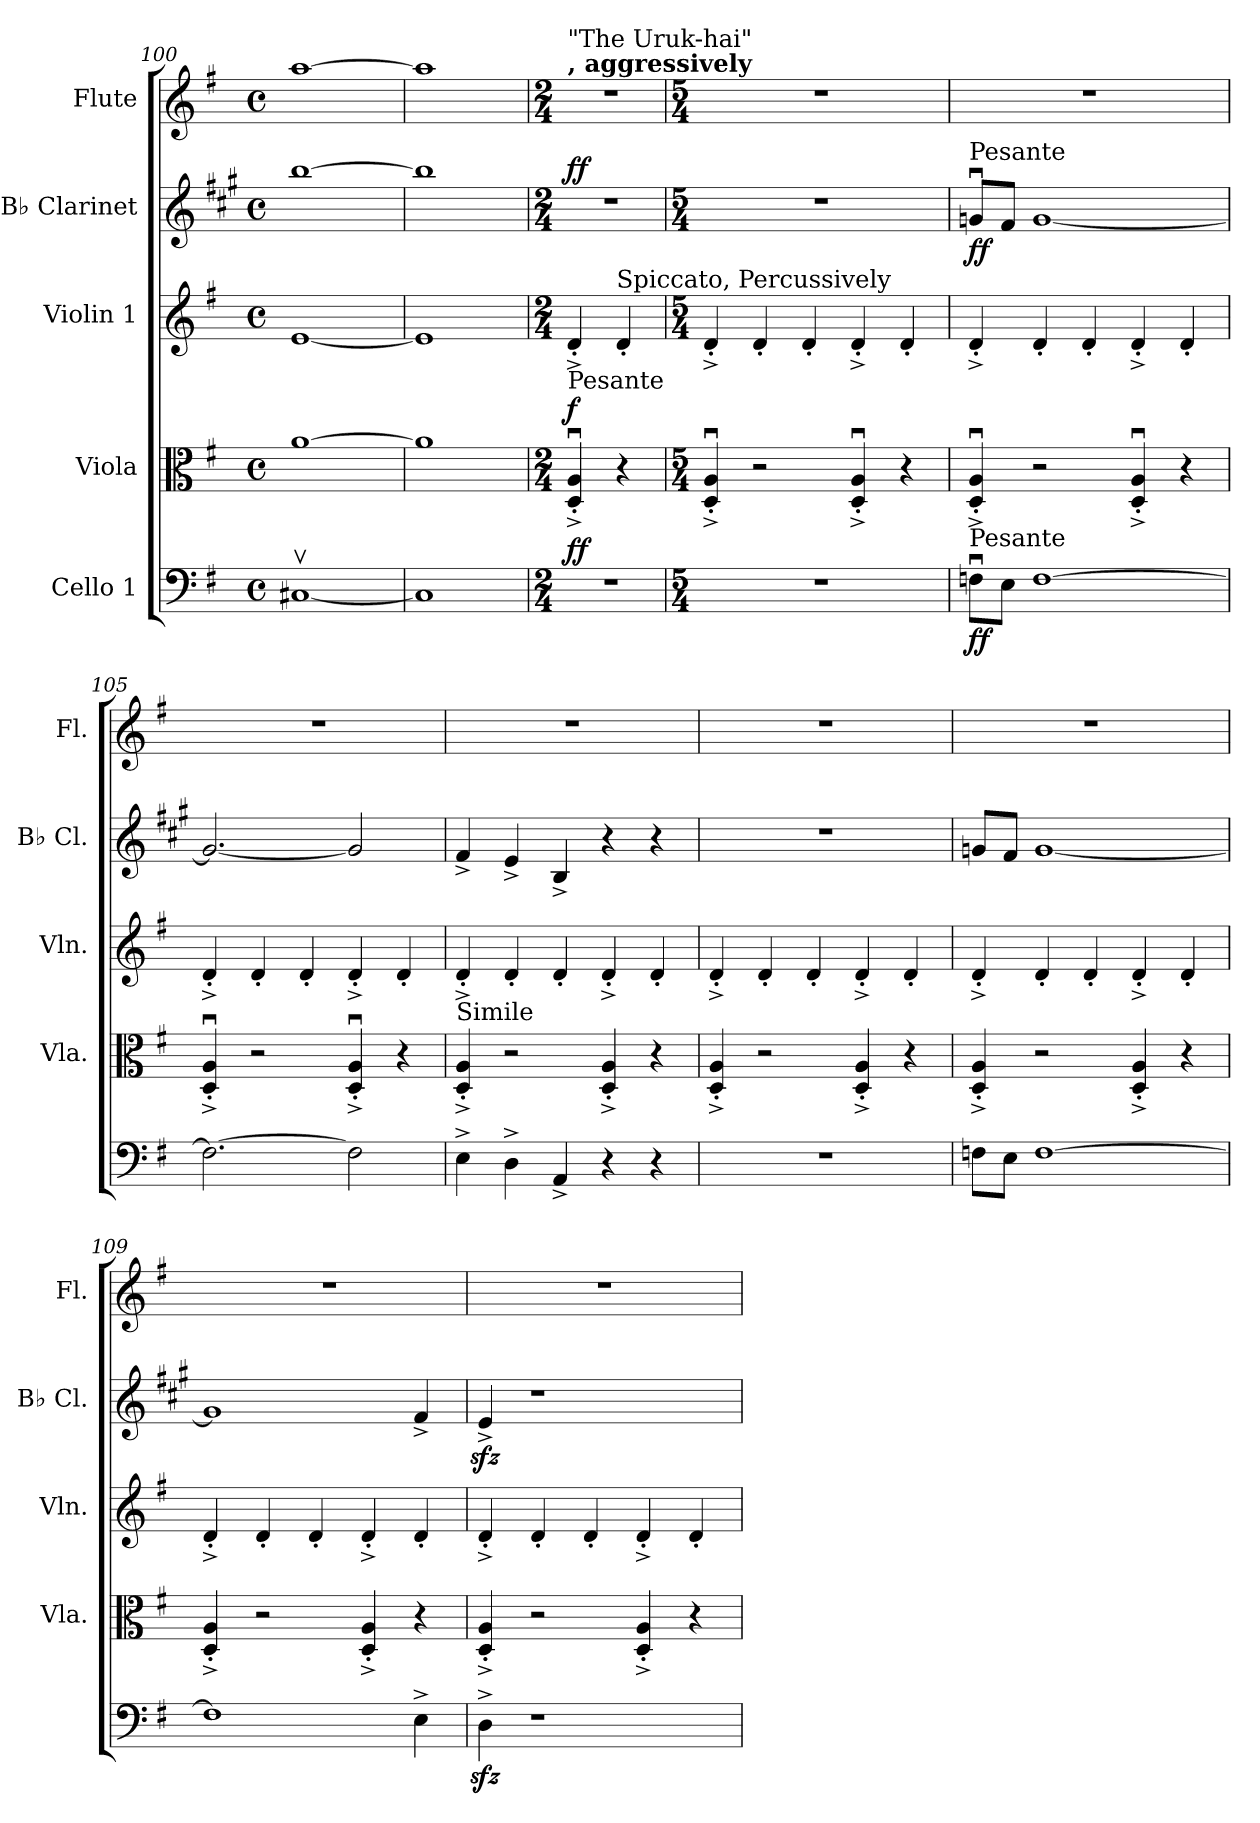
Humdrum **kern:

**kern	**dynam	**kern	**dynam	**kern	**kern	**dynam	**kern
*part5	*part5	*part4	*part4	*part3	*part2	*part2	*part1
*staff5	*staff5	*staff4	*staff4	*staff3	*staff2	*staff2	*staff1
*I"Cello 1	*	*I"Viola	*	*I"Violin 1	*I"B♭ Clarinet	*	*I"Flute
*	*	*I'Vla.	*	*I'Vln.	*I'B♭ Cl.	*	*I'Fl.
*clefF4	*	*clefC3	*	*clefG2	*clefG2	*	*clefG2
*	*	*	*	*	*ITrd1c2	*	*
*k[f#]	*	*k[f#]	*	*k[f#]	*k[f#]	*	*k[f#]
*M4/4	*	*M4/4	*	*M4/4	*M4/4	*	*M4/4
*met(c)	*	*met(c)	*	*met(c)	*met(c)	*	*met(c)
=100	=100	=100	=100	=100	=100	=100	=100
[1C#Xv	.	[1a	.	[1e	[1aa	.	[1aa
=101	=101	=101	=101	=101	=101	=101	=101
1C#]	.	1a]	.	1e]	1aa]	.	1aa]
=102	=102	=102	=102	=102	=102	=102	=102
*M2/4	*	*M2/4	*	*M2/4	*M2/4	*	*M2/4
*	*	*	*	*	*	*	*MM170
!	!	!	!	!	!	!	!LO:TX:a:B:t=, aggressively
!	!	!	!	!	!	!	!LO:TX:a:t="The Uruk-hai"
!	!	!LO:TX:a:t=Pesante	!	!	!	!	!
!	!LO:DY:a	!	!LO:DY:a	!	!	!LO:DY:a	!
2r	ff	4D/u^' 4A/u^'	f	4d'^/	2r	ff	2r
!	!	!	!	!LO:TX:a:t=Spiccato, Percussively	!	!	!
.	.	4r	.	4d'/	.	.	.
=103	=103	=103	=103	=103	=103	=103	=103
*M5/4	*	*M5/4	*	*M5/4	*M5/4	*	*M5/4
4%5r	.	4D/u'^ 4A/u'^	.	4d'^/	4%5r	.	4%5r
.	.	2r	.	4d'/	.	.	.
.	.	.	.	4d'/	.	.	.
.	.	4D/u'^ 4A/u'^	.	4d'^/	.	.	.
.	.	4r	.	4d'/	.	.	.
=104	=104	=104	=104	=104	=104	=104	=104
!	!	!	!	!	!LO:TX:a:t=Pesante	!	!
!LO:TX:a:t=Pesante	!	!	!	!	!	!	!
!	!LO:DY:b	!	!	!	!	!LO:DY:b	!
8Fnu\L	ff	4D/u'^ 4A/u'^	.	4d'^/	8fnu/L	ff	4%5r
8E\J	.	.	.	.	8e/J	.	.
[1F	.	2r	.	4d'/	[1f	.	.
.	.	.	.	4d'/	.	.	.
.	.	4D/u'^ 4A/u'^	.	4d'^/	.	.	.
.	.	4r	.	4d'/	.	.	.
=105	=105	=105	=105	=105	=105	=105	=105
2.F\_	.	4D/u'^ 4A/u'^	.	4d'^/	2.f/_	.	4%5r
.	.	2r	.	4d'/	.	.	.
.	.	.	.	4d'/	.	.	.
2F\]	.	4D/u'^ 4A/u'^	.	4d'^/	2f/]	.	.
.	.	4r	.	4d'/	.	.	.
=106	=106	=106	=106	=106	=106	=106	=106
!	!	!LO:TX:a:t=Simile	!	!	!	!	!
4E^\	.	4D/'^ 4A/'^	.	4d'^/	4e^/	.	4%5r
4D^\	.	2r	.	4d'/	4d^/	.	.
4AA^/	.	.	.	4d'/	4A^/	.	.
4r	.	4D/'^ 4A/'^	.	4d'^/	4r	.	.
4r	.	4r	.	4d'/	4r	.	.
!!LO:LB:g=z
=107	=107	=107	=107	=107	=107	=107	=107
4%5r	.	4D/'^ 4A/'^	.	4d'^/	4%5r	.	4%5r
.	.	2r	.	4d'/	.	.	.
.	.	.	.	4d'/	.	.	.
.	.	4D/'^ 4A/'^	.	4d'^/	.	.	.
.	.	4r	.	4d'/	.	.	.
=108	=108	=108	=108	=108	=108	=108	=108
8Fn\L	.	4D/'^ 4A/'^	.	4d'^/	8fn/L	.	4%5r
8E\J	.	.	.	.	8e/J	.	.
[1F	.	2r	.	4d'/	[1f	.	.
.	.	.	.	4d'/	.	.	.
.	.	4D/'^ 4A/'^	.	4d'^/	.	.	.
.	.	4r	.	4d'/	.	.	.
=109	=109	=109	=109	=109	=109	=109	=109
1F]	.	4D/'^ 4A/'^	.	4d'^/	1f]	.	4%5r
.	.	2r	.	4d'/	.	.	.
.	.	.	.	4d'/	.	.	.
.	.	4D/'^ 4A/'^	.	4d'^/	.	.	.
4E^\	.	4r	.	4d'/	4e^/	.	.
=110	=110	=110	=110	=110	=110	=110	=110
4Dzz<^\	.	4D/'^ 4A/'^	.	4d'^/	4dzz<^/	.	4%5r
1r	.	2r	.	4d'/	1r	.	.
.	.	.	.	4d'/	.	.	.
.	.	4D/'^ 4A/'^	.	4d'^/	.	.	.
.	.	4r	.	4d'/	.	.	.
=	=	=	=	=	=	=	=
*-	*-	*-	*-	*-	*-	*-	*-
